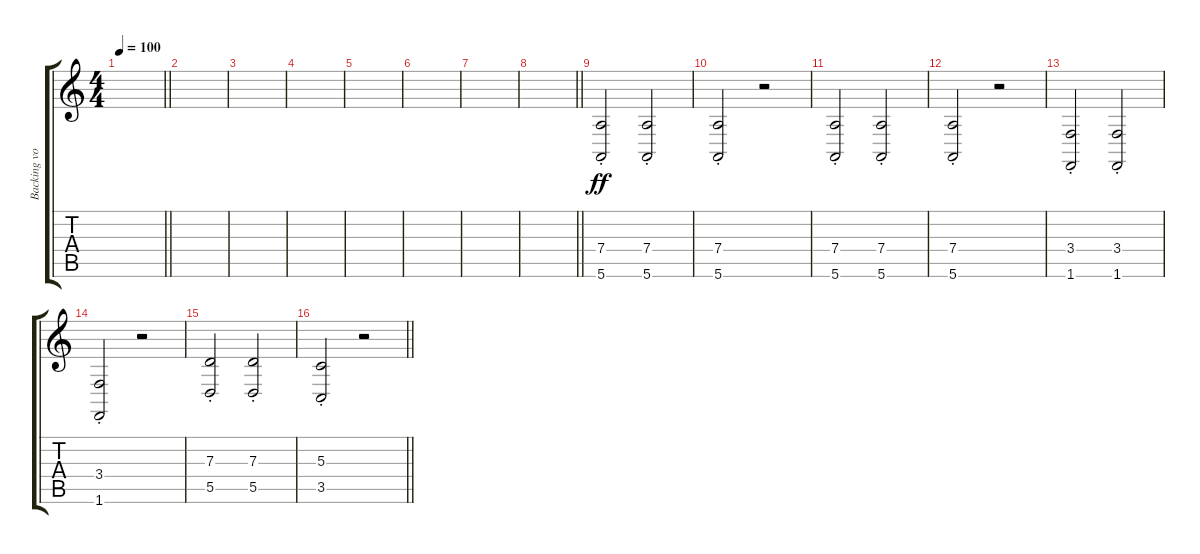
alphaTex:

\track ("Backing vox" "Backing vo") {instrument lead1square}
\staff {score tabs}
\tuning (E4 B3 G3 D3 A2 E2) {hide}
\ts (4 4)
\tempo 100
\clef g2
\barLineRight lightlight
\ks c
|
|
|
|
|
|
|
\barLineRight lightlight
|
(7.4{st} 5.6{st}).2{dy ff} (7.4{st} 5.6{st}).2 |
(7.4{st} 5.6{st}).2 r.2 |
(7.4{st} 5.6{st}).2 (7.4{st} 5.6{st}).2 |
(7.4{st} 5.6{st}).2 r.2 |
(3.4{st} 1.6{st}).2 (3.4{st} 1.6{st}).2 |
(3.4{st} 1.6{st}).2 r.2 |
(7.3{st} 5.5{st}).2 (7.3{st} 5.5{st}).2 |
\barLineRight lightlight
(5.3{st} 3.5{st}).2 r.2
